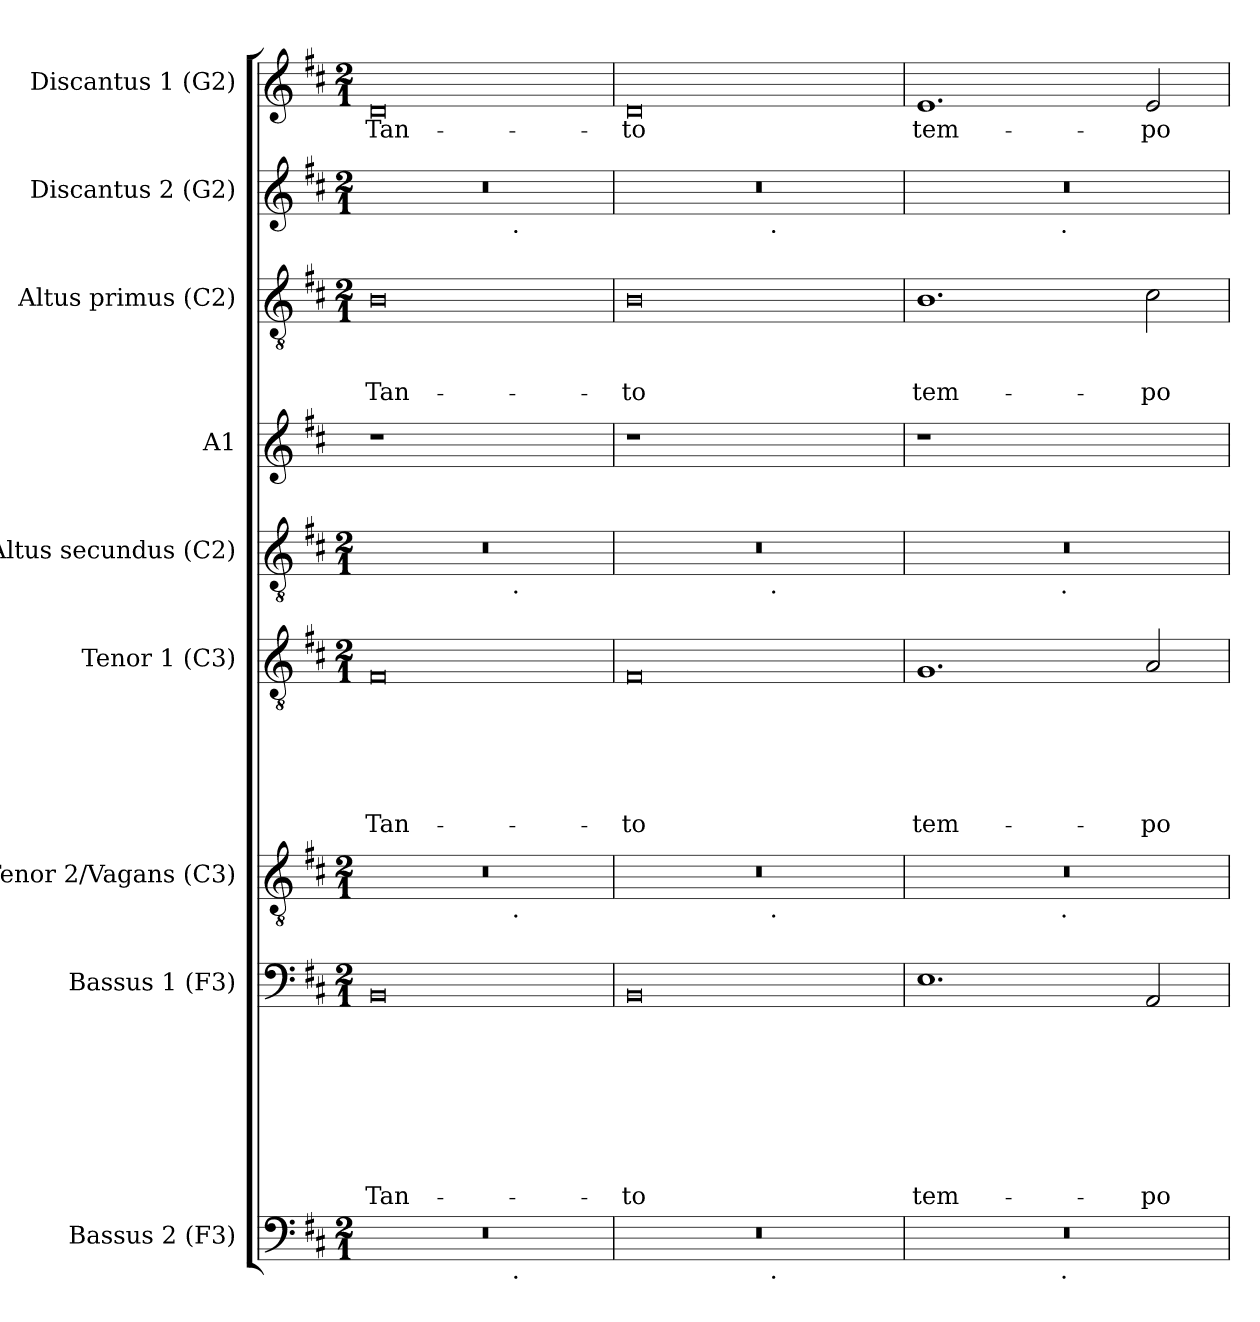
**kern	**kern	**text	**text	**text	**text	**text	**text	**text	**text	**kern	**kern	**text	**text	**text	**text	**text	**text	**kern	**kern	**kern	**text	**text	**text	**kern	**kern	**text
*part9	*part8	*part8	*part8	*part8	*part8	*part8	*part8	*part8	*part8	*part7	*part6	*part6	*part6	*part6	*part6	*part6	*part6	*part5	*part4	*part3	*part3	*part3	*part3	*part2	*part1	*part1
*staff9	*staff8	*staff8	*staff8	*staff8	*staff8	*staff8	*staff8	*staff8	*staff8	*staff7	*staff6	*staff6	*staff6	*staff6	*staff6	*staff6	*staff6	*staff5	*staff4	*staff3	*staff3	*staff3	*staff3	*staff2	*staff1	*staff1
*I"Bassus 2 (F3)	*I"Bassus 1 (F3)	*	*	*	*	*	*	*	*	*I"Tenor 2/Vagans (C3)	*I"Tenor 1 (C3)	*	*	*	*	*	*	*I"Altus secundus (C2)	*I"A1	*I"Altus primus (C2)	*	*	*	*I"Discantus 2 (G2)	*I"Discantus 1 (G2)	*
*I'B2	*I'B1	*	*	*	*	*	*	*	*	*I'T2	*I'T1	*	*	*	*	*	*	*I'A2	*I'A1	*	*	*	*	*I'D2	*I'D1	*
*clefF4	*clefF4	*	*	*	*	*	*	*	*	*clefGv2	*clefGv2	*	*	*	*	*	*	*clefGv2	*clefG2	*clefGv2	*	*	*	*clefG2	*clefG2	*
*k[f#c#]	*k[f#c#]	*	*	*	*	*	*	*	*	*k[f#c#]	*k[f#c#]	*	*	*	*	*	*	*k[f#c#]	*k[f#c#]	*k[f#c#]	*	*	*	*k[f#c#]	*k[f#c#]	*
*D:	*D:	*	*	*	*	*	*	*	*	*D:	*D:	*	*	*	*	*	*	*D:	*D:	*D:	*	*	*	*D:	*D:	*
*M2/1	*M2/1	*	*	*	*	*	*	*	*	*M2/1	*M2/1	*	*	*	*	*	*	*M2/1	*	*M2/1	*	*	*	*M2/1	*M2/1	*
=1	=1	=1	=1	=1	=1	=1	=1	=1	=1	=1	=1	=1	=1	=1	=1	=1	=1	=1	=1	=1	=1	=1	=1	=1	=1	=1
!	!	!	!	!	!	!	!	!	!LO:LY:b	!	!	!	!	!	!	!	!LO:LY:b	!	!	!	!	!	!LO:LY:b	!	!	!LO:LY:b
*^	*	*	*	*	*	*	*	*	*	*^	*	*	*	*	*	*	*	*^	*	*	*	*	*	*^	*	*
0r	1ryy	0BB	.	.	.	.	.	.	.	Tan-	0r	1ryy	0F#	.	.	.	.	.	Tan-	0r	1ryy	1r	0B	.	.	Tan-	0r	1ryy	0d	Tan-
.	8ryy	.	.	.	.	.	.	.	.	.	.	8ryy	.	.	.	.	.	.	.	.	8ryy	1ryy	.	.	.	.	.	8ryy	.	.
!	!	!	!	!	!	!	!	!	!	!	!	!	!	!	!	!	!	!	!	!	!	!	!	!	!	!	!	!LO:TX:b:t=.	!	!
!	!	!	!	!	!	!	!	!	!	!	!	!	!	!	!	!	!	!	!	!	!LO:TX:b:t=.	!	!	!	!	!	!	!	!	!
!	!	!	!	!	!	!	!	!	!	!	!	!LO:TX:b:t=.	!	!	!	!	!	!	!	!	!	!	!	!	!	!	!	!	!	!
!	!LO:TX:b:t=.	!	!	!	!	!	!	!	!	!	!	!	!	!	!	!	!	!	!	!	!	!	!	!	!	!	!	!	!	!
.	2..ryy	.	.	.	.	.	.	.	.	.	.	2..ryy	.	.	.	.	.	.	.	.	2..ryy	.	.	.	.	.	.	2..ryy	.	.
=2	=2	=2	=2	=2	=2	=2	=2	=2	=2	=2	=2	=2	=2	=2	=2	=2	=2	=2	=2	=2	=2	=2	=2	=2	=2	=2	=2	=2	=2	=2
!	!	!	!	!	!	!	!	!	!	!LO:LY:b:rj	!	!	!	!	!	!	!	!	!LO:LY:b:rj	!	!	!	!	!	!	!LO:LY:b:rj	!	!	!	!LO:LY:b:rj
0r	2ryy	0BB	.	.	.	.	.	.	.	-to	0r	2ryy	0F#	.	.	.	.	.	-to	0r	2ryy	1r	0B	.	.	-to	0r	2ryy	0d	-to
.	4...ryy	.	.	.	.	.	.	.	.	.	.	4...ryy	.	.	.	.	.	.	.	.	4...ryy	.	.	.	.	.	.	4...ryy	.	.
!	!	!	!	!	!	!	!	!	!	!	!	!	!	!	!	!	!	!	!	!	!	!	!	!	!	!	!	!LO:TX:b:t=.	!	!
!	!	!	!	!	!	!	!	!	!	!	!	!	!	!	!	!	!	!	!	!	!LO:TX:b:t=.	!	!	!	!	!	!	!	!	!
!	!	!	!	!	!	!	!	!	!	!	!	!LO:TX:b:t=.	!	!	!	!	!	!	!	!	!	!	!	!	!	!	!	!	!	!
!	!LO:TX:b:t=.	!	!	!	!	!	!	!	!	!	!	!	!	!	!	!	!	!	!	!	!	!	!	!	!	!	!	!	!	!
.	1ryy	.	.	.	.	.	.	.	.	.	.	1ryy	.	.	.	.	.	.	.	.	1ryy	.	.	.	.	.	.	1ryy	.	.
.	.	.	.	.	.	.	.	.	.	.	.	.	.	.	.	.	.	.	.	.	.	1ryy	.	.	.	.	.	.	.	.
.	32ryy	.	.	.	.	.	.	.	.	.	.	32ryy	.	.	.	.	.	.	.	.	32ryy	.	.	.	.	.	.	32ryy	.	.
=3	=3	=3	=3	=3	=3	=3	=3	=3	=3	=3	=3	=3	=3	=3	=3	=3	=3	=3	=3	=3	=3	=3	=3	=3	=3	=3	=3	=3	=3	=3
!	!	!	!	!	!	!	!	!	!	!LO:LY:b	!	!	!	!	!	!	!	!	!LO:LY:b	!	!	!	!	!	!	!LO:LY:b	!	!	!	!LO:LY:b
0r	2ryy	1.E	.	.	.	.	.	.	.	tem-	0r	2ryy	1.G	.	.	.	.	.	tem-	0r	2ryy	1r	1.B	.	.	tem-	0r	2ryy	1.e	tem-
.	4...ryy	.	.	.	.	.	.	.	.	.	.	4...ryy	.	.	.	.	.	.	.	.	4...ryy	.	.	.	.	.	.	4...ryy	.	.
!	!	!	!	!	!	!	!	!	!	!	!	!	!	!	!	!	!	!	!	!	!	!	!	!	!	!	!	!LO:TX:b:t=.	!	!
!	!	!	!	!	!	!	!	!	!	!	!	!	!	!	!	!	!	!	!	!	!LO:TX:b:t=.	!	!	!	!	!	!	!	!	!
!	!	!	!	!	!	!	!	!	!	!	!	!LO:TX:b:t=.	!	!	!	!	!	!	!	!	!	!	!	!	!	!	!	!	!	!
!	!LO:TX:b:t=.	!	!	!	!	!	!	!	!	!	!	!	!	!	!	!	!	!	!	!	!	!	!	!	!	!	!	!	!	!
.	1ryy	.	.	.	.	.	.	.	.	.	.	1ryy	.	.	.	.	.	.	.	.	1ryy	.	.	.	.	.	.	1ryy	.	.
.	.	.	.	.	.	.	.	.	.	.	.	.	.	.	.	.	.	.	.	.	.	1ryy	.	.	.	.	.	.	.	.
!	!	!	!	!	!	!	!	!	!	!LO:LY:b	!	!	!	!	!	!	!	!	!LO:LY:b	!	!	!	!	!	!	!LO:LY:b	!	!	!	!LO:LY:b
.	.	2AA/	.	.	.	.	.	.	.	-po-	.	.	2A/	.	.	.	.	.	-po-	.	.	.	2c#\	.	.	-po-	.	.	2e/	-po-
.	32ryy	.	.	.	.	.	.	.	.	.	.	32ryy	.	.	.	.	.	.	.	.	32ryy	.	.	.	.	.	.	32ryy	.	.
*v	*v	*	*	*	*	*	*	*	*	*	*v	*v	*	*	*	*	*	*	*	*v	*v	*	*	*	*	*	*v	*v	*	*
=	=	=	=	=	=	=	=	=	=	=	=	=	=	=	=	=	=	=	=	=	=	=	=	=	=	=
*-	*-	*-	*-	*-	*-	*-	*-	*-	*-	*-	*-	*-	*-	*-	*-	*-	*-	*-	*-	*-	*-	*-	*-	*-	*-	*-
